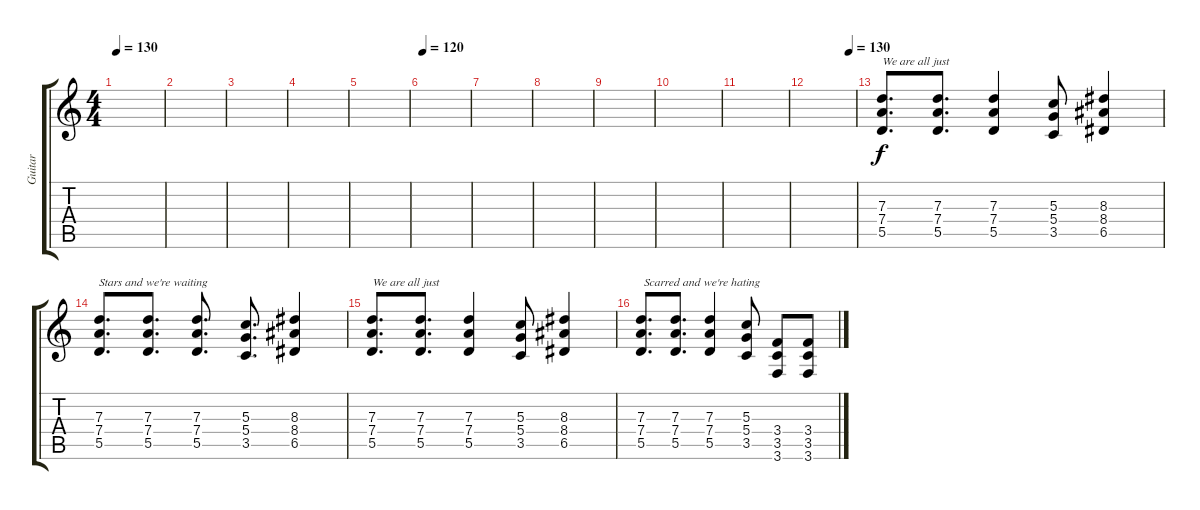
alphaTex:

\track ("Guitar" "Guitar") {instrument overdrivenguitar}
\staff {score tabs}
\tuning (E4 B3 G3 D3 A2 D2) {hide}
\ts (4 4)
\tempo 130
\clef g2
\ks c
|
|
|
|
|
\tempo 120
|
|
|
|
|
|
\tempo (130 0.875)
|
(7.3 7.4 5.5).8{d txt "We are all just"} (7.3 7.4 5.5).8{d} (7.3 7.4 5.5).4 (5.3 5.4 3.5).8 (8.3 8.4 6.5).4 |
(7.3 7.4 5.5).8{d txt "Stars and we're waiting"} (7.3 7.4 5.5).8{d} (7.3 7.4 5.5).8{d} (5.3 5.4 3.5).8{d} (8.3 8.4 6.5).4 |
(7.3 7.4 5.5).8{d txt "We are all just"} (7.3 7.4 5.5).8{d} (7.3 7.4 5.5).4 (5.3 5.4 3.5).8 (8.3 8.4 6.5).4 |
(7.3 7.4 5.5).8{d txt " Scarred and we're hating"} (7.3 7.4 5.5).8{d} (7.3 7.4 5.5).4 (5.3 5.4 3.5).8 (3.4 3.5 3.6).8 (3.4 3.5 3.6).8
